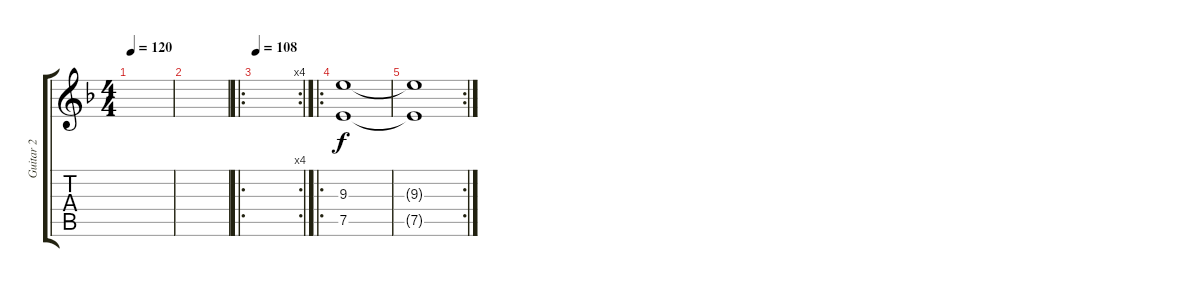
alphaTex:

\track ("Guitar 2" "Guitar 2") {instrument overdrivenguitar}
\staff {score tabs}
\tuning (E4 B3 G3 D3 A2 E2) {hide}
\ts (4 4)
\tempo 120
\clef g2
\ks f
|
|
\ro
\rc 4
\tempo 108
|
\ro
(9.3 7.5).1 |
\rc 2
(9.3{t} 7.5{t}).1
